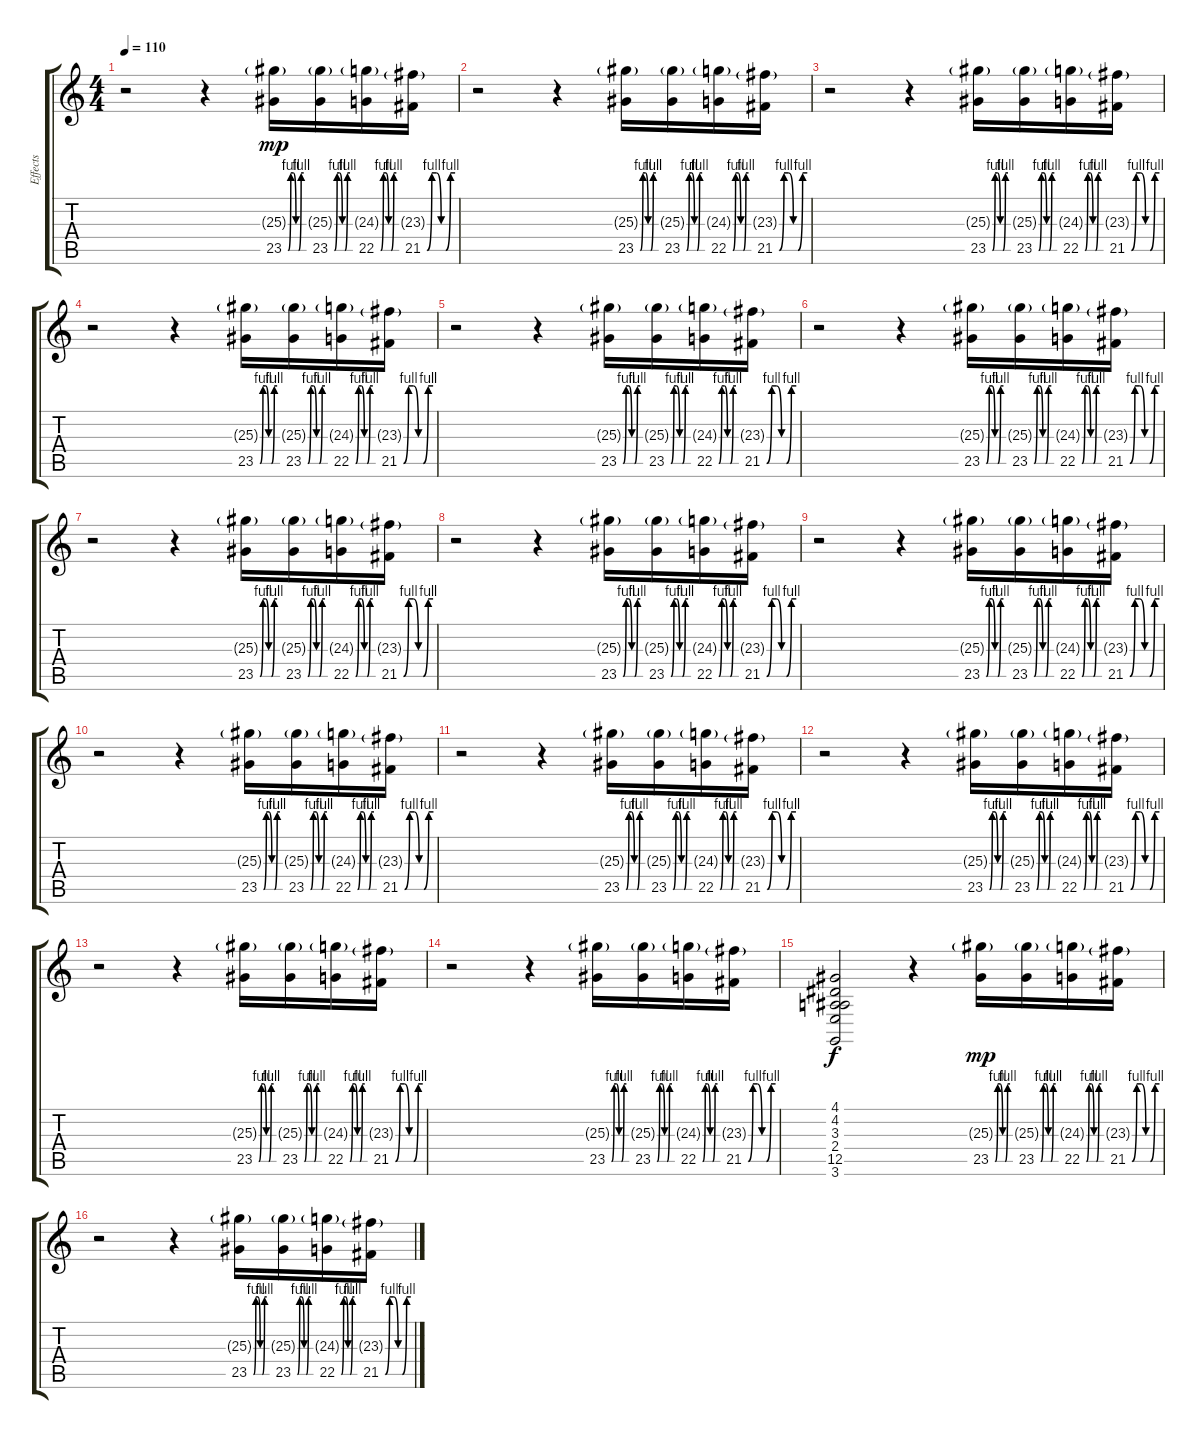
\track ("Effects" "Effects") {instrument viola}
\staff {score tabs}
\tuning (E4 B3 G3 D3 A2 E2) {hide}
\ts (4 4)
\tempo 110
\clef g2
\ks c
r.2{dy mp} r.4 (25.3{g} 23.5{be (custom 0 0 10 4 20 4 30 0 40 0 50 4 60 4)}).16 (25.3{g} 23.5{be (custom 0 0 10 4 20 4 30 0 40 0 50 4 60 4)}).16 (24.3{g} 22.5{be (custom 0 0 10 4 20 4 30 0 40 0 50 4 60 4)}).16 (23.3{g} 21.5{be (custom 0 0 10 4 20 4 30 0 40 0 50 4 60 4)}).16 |
r.2 r.4 (25.3{g} 23.5{be (custom 0 0 10 4 20 4 30 0 40 0 50 4 60 4)}).16 (25.3{g} 23.5{be (custom 0 0 10 4 20 4 30 0 40 0 50 4 60 4)}).16 (24.3{g} 22.5{be (custom 0 0 10 4 20 4 30 0 40 0 50 4 60 4)}).16 (23.3{g} 21.5{be (custom 0 0 10 4 20 4 30 0 40 0 50 4 60 4)}).16 |
r.2 r.4 (25.3{g} 23.5{be (custom 0 0 10 4 20 4 30 0 40 0 50 4 60 4)}).16 (25.3{g} 23.5{be (custom 0 0 10 4 20 4 30 0 40 0 50 4 60 4)}).16 (24.3{g} 22.5{be (custom 0 0 10 4 20 4 30 0 40 0 50 4 60 4)}).16 (23.3{g} 21.5{be (custom 0 0 10 4 20 4 30 0 40 0 50 4 60 4)}).16 |
r.2 r.4 (25.3{g} 23.5{be (custom 0 0 10 4 20 4 30 0 40 0 50 4 60 4)}).16 (25.3{g} 23.5{be (custom 0 0 10 4 20 4 30 0 40 0 50 4 60 4)}).16 (24.3{g} 22.5{be (custom 0 0 10 4 20 4 30 0 40 0 50 4 60 4)}).16 (23.3{g} 21.5{be (custom 0 0 10 4 20 4 30 0 40 0 50 4 60 4)}).16 |
r.2 r.4 (25.3{g} 23.5{be (custom 0 0 10 4 20 4 30 0 40 0 50 4 60 4)}).16 (25.3{g} 23.5{be (custom 0 0 10 4 20 4 30 0 40 0 50 4 60 4)}).16 (24.3{g} 22.5{be (custom 0 0 10 4 20 4 30 0 40 0 50 4 60 4)}).16 (23.3{g} 21.5{be (custom 0 0 10 4 20 4 30 0 40 0 50 4 60 4)}).16 |
r.2 r.4 (25.3{g} 23.5{be (custom 0 0 10 4 20 4 30 0 40 0 50 4 60 4)}).16 (25.3{g} 23.5{be (custom 0 0 10 4 20 4 30 0 40 0 50 4 60 4)}).16 (24.3{g} 22.5{be (custom 0 0 10 4 20 4 30 0 40 0 50 4 60 4)}).16 (23.3{g} 21.5{be (custom 0 0 10 4 20 4 30 0 40 0 50 4 60 4)}).16 |
r.2 r.4 (25.3{g} 23.5{be (custom 0 0 10 4 20 4 30 0 40 0 50 4 60 4)}).16 (25.3{g} 23.5{be (custom 0 0 10 4 20 4 30 0 40 0 50 4 60 4)}).16 (24.3{g} 22.5{be (custom 0 0 10 4 20 4 30 0 40 0 50 4 60 4)}).16 (23.3{g} 21.5{be (custom 0 0 10 4 20 4 30 0 40 0 50 4 60 4)}).16 |
r.2 r.4 (25.3{g} 23.5{be (custom 0 0 10 4 20 4 30 0 40 0 50 4 60 4)}).16 (25.3{g} 23.5{be (custom 0 0 10 4 20 4 30 0 40 0 50 4 60 4)}).16 (24.3{g} 22.5{be (custom 0 0 10 4 20 4 30 0 40 0 50 4 60 4)}).16 (23.3{g} 21.5{be (custom 0 0 10 4 20 4 30 0 40 0 50 4 60 4)}).16 |
r.2 r.4 (25.3{g} 23.5{be (custom 0 0 10 4 20 4 30 0 40 0 50 4 60 4)}).16 (25.3{g} 23.5{be (custom 0 0 10 4 20 4 30 0 40 0 50 4 60 4)}).16 (24.3{g} 22.5{be (custom 0 0 10 4 20 4 30 0 40 0 50 4 60 4)}).16 (23.3{g} 21.5{be (custom 0 0 10 4 20 4 30 0 40 0 50 4 60 4)}).16 |
r.2 r.4 (25.3{g} 23.5{be (custom 0 0 10 4 20 4 30 0 40 0 50 4 60 4)}).16 (25.3{g} 23.5{be (custom 0 0 10 4 20 4 30 0 40 0 50 4 60 4)}).16 (24.3{g} 22.5{be (custom 0 0 10 4 20 4 30 0 40 0 50 4 60 4)}).16 (23.3{g} 21.5{be (custom 0 0 10 4 20 4 30 0 40 0 50 4 60 4)}).16 |
r.2 r.4 (25.3{g} 23.5{be (custom 0 0 10 4 20 4 30 0 40 0 50 4 60 4)}).16 (25.3{g} 23.5{be (custom 0 0 10 4 20 4 30 0 40 0 50 4 60 4)}).16 (24.3{g} 22.5{be (custom 0 0 10 4 20 4 30 0 40 0 50 4 60 4)}).16 (23.3{g} 21.5{be (custom 0 0 10 4 20 4 30 0 40 0 50 4 60 4)}).16 |
r.2 r.4 (25.3{g} 23.5{be (custom 0 0 10 4 20 4 30 0 40 0 50 4 60 4)}).16 (25.3{g} 23.5{be (custom 0 0 10 4 20 4 30 0 40 0 50 4 60 4)}).16 (24.3{g} 22.5{be (custom 0 0 10 4 20 4 30 0 40 0 50 4 60 4)}).16 (23.3{g} 21.5{be (custom 0 0 10 4 20 4 30 0 40 0 50 4 60 4)}).16 |
r.2 r.4 (25.3{g} 23.5{be (custom 0 0 10 4 20 4 30 0 40 0 50 4 60 4)}).16 (25.3{g} 23.5{be (custom 0 0 10 4 20 4 30 0 40 0 50 4 60 4)}).16 (24.3{g} 22.5{be (custom 0 0 10 4 20 4 30 0 40 0 50 4 60 4)}).16 (23.3{g} 21.5{be (custom 0 0 10 4 20 4 30 0 40 0 50 4 60 4)}).16 |
r.2 r.4 (25.3{g} 23.5{be (custom 0 0 10 4 20 4 30 0 40 0 50 4 60 4)}).16 (25.3{g} 23.5{be (custom 0 0 10 4 20 4 30 0 40 0 50 4 60 4)}).16 (24.3{g} 22.5{be (custom 0 0 10 4 20 4 30 0 40 0 50 4 60 4)}).16 (23.3{g} 21.5{be (custom 0 0 10 4 20 4 30 0 40 0 50 4 60 4)}).16 |
(4.1 4.2 3.3 2.4 12.5 3.6).2{dy f volume 7 instrument gunshot} r.4 (25.3{g} 23.5{be (custom 0 0 10 4 20 4 30 0 40 0 50 4 60 4)}).16{dy mp volume 5 instrument viola} (25.3{g} 23.5{be (custom 0 0 10 4 20 4 30 0 40 0 50 4 60 4)}).16 (24.3{g} 22.5{be (custom 0 0 10 4 20 4 30 0 40 0 50 4 60 4)}).16 (23.3{g} 21.5{be (custom 0 0 10 4 20 4 30 0 40 0 50 4 60 4)}).16 |
r.2 r.4 (25.3{g} 23.5{be (custom 0 0 10 4 20 4 30 0 40 0 50 4 60 4)}).16 (25.3{g} 23.5{be (custom 0 0 10 4 20 4 30 0 40 0 50 4 60 4)}).16 (24.3{g} 22.5{be (custom 0 0 10 4 20 4 30 0 40 0 50 4 60 4)}).16 (23.3{g} 21.5{be (custom 0 0 10 4 20 4 30 0 40 0 50 4 60 4)}).16
